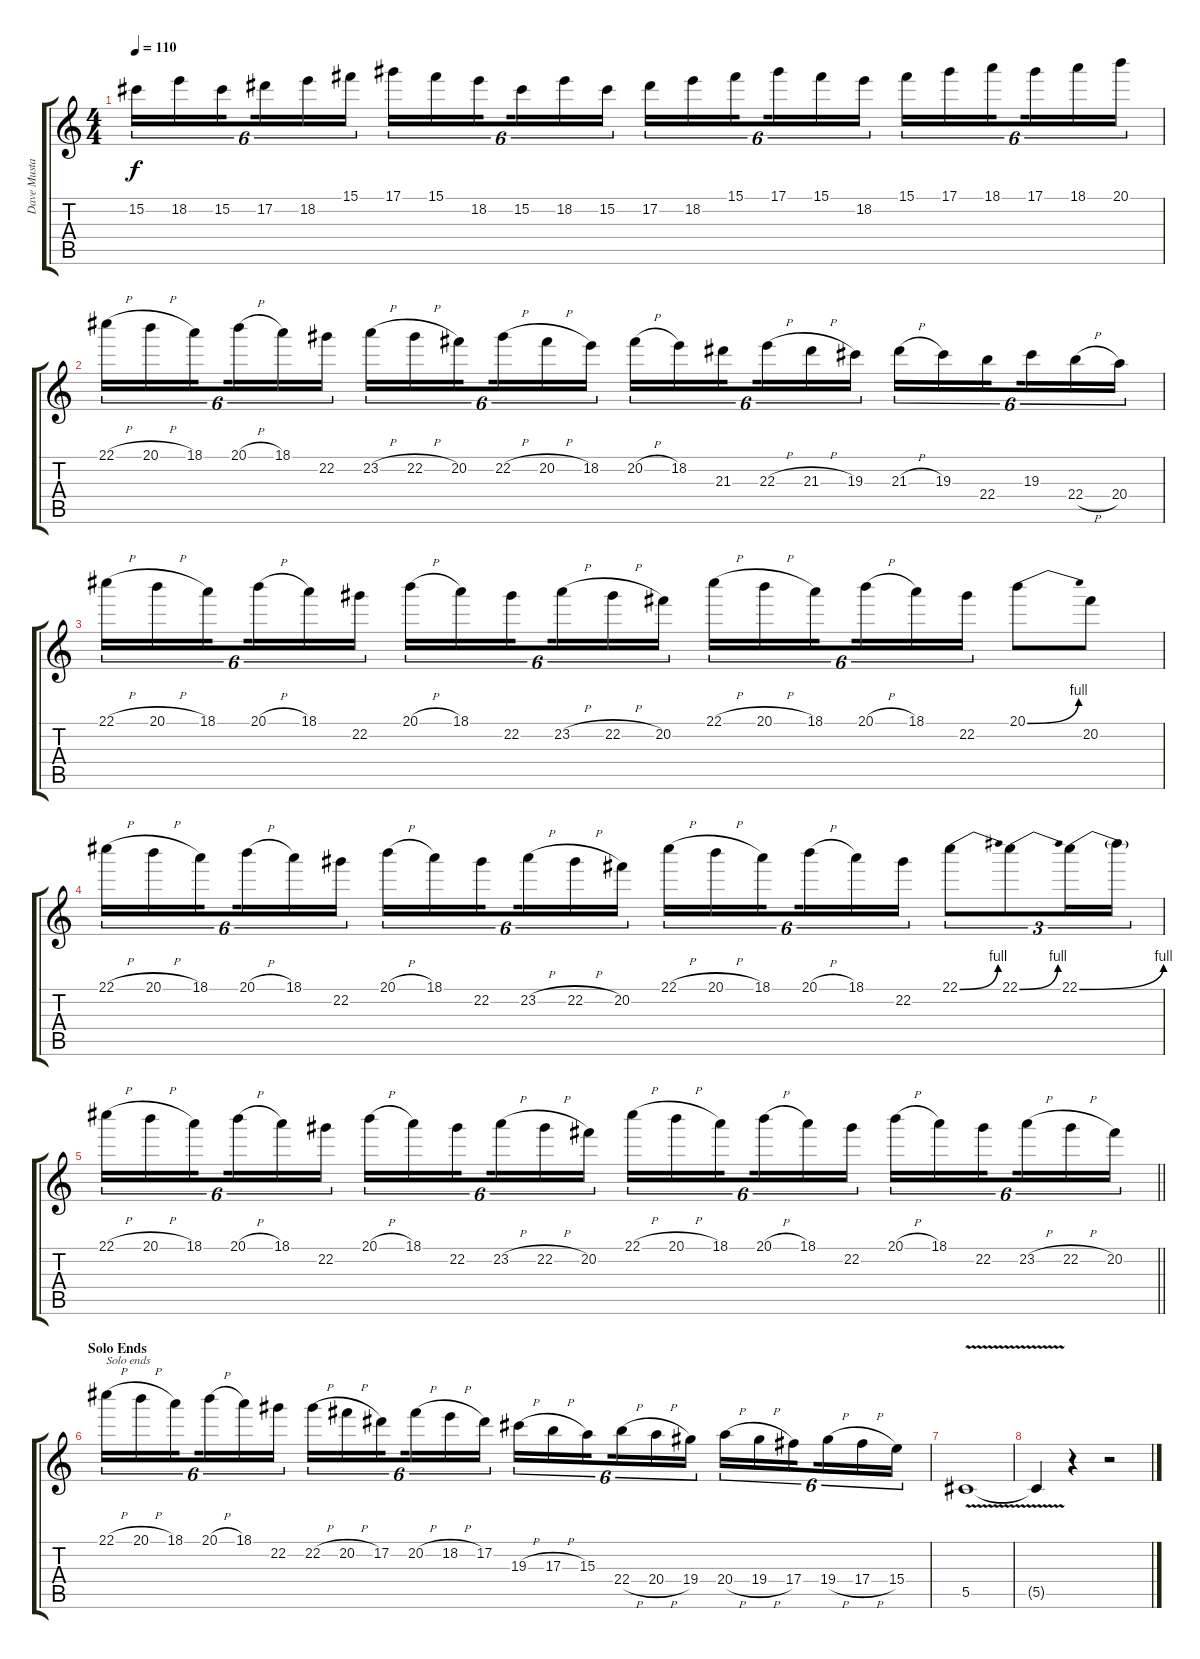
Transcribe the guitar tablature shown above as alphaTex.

\track ("Dave Mustaine Solo" "Dave Musta") {instrument distortionguitar}
\staff {score tabs}
\tuning (Eb4 Bb3 Gb3 Db3 Ab2 Eb2) {hide}
\ts (4 4)
\tempo 110
\clef g2
\ks c
15.2.16{tu (6 4) dy f} 18.2.16{tu (6 4)} 15.2.16{tu (6 4) beam splitsecondary} 17.2.16{tu (6 4)} 18.2.16{tu (6 4)} 15.1.16{tu (6 4)} 17.1.16{tu (6 4)} 15.1.16{tu (6 4)} 18.2.16{tu (6 4) beam splitsecondary} 15.2.16{tu (6 4)} 18.2.16{tu (6 4)} 15.2.16{tu (6 4)} 17.2.16{tu (6 4)} 18.2.16{tu (6 4)} 15.1.16{tu (6 4) beam splitsecondary} 17.1.16{tu (6 4)} 15.1.16{tu (6 4)} 18.2.16{tu (6 4)} 15.1.16{tu (6 4)} 17.1.16{tu (6 4)} 18.1.16{tu (6 4) beam splitsecondary} 17.1.16{tu (6 4)} 18.1.16{tu (6 4)} 20.1.16{tu (6 4)} |
22.1{h}.16{tu (6 4)} 20.1{h}.16{tu (6 4)} 18.1.16{tu (6 4) beam splitsecondary} 20.1{h}.16{tu (6 4)} 18.1.16{tu (6 4)} 22.2.16{tu (6 4)} 23.2{h}.16{tu (6 4)} 22.2{h}.16{tu (6 4)} 20.2.16{tu (6 4) beam splitsecondary} 22.2{h}.16{tu (6 4)} 20.2{h}.16{tu (6 4)} 18.2.16{tu (6 4)} 20.2{h}.16{tu (6 4)} 18.2.16{tu (6 4)} 21.3.16{tu (6 4) beam splitsecondary} 22.3{h}.16{tu (6 4)} 21.3{h}.16{tu (6 4)} 19.3.16{tu (6 4)} 21.3{h}.16{tu (6 4)} 19.3.16{tu (6 4)} 22.4.16{tu (6 4) beam splitsecondary} 19.3.16{tu (6 4)} 22.4{h}.16{tu (6 4)} 20.4.16{tu (6 4)} |
22.1{h}.16{tu (6 4)} 20.1{h}.16{tu (6 4)} 18.1.16{tu (6 4) beam splitsecondary} 20.1{h}.16{tu (6 4)} 18.1.16{tu (6 4)} 22.2.16{tu (6 4)} 20.1{h}.16{tu (6 4)} 18.1.16{tu (6 4)} 22.2.16{tu (6 4) beam splitsecondary} 23.2{h}.16{tu (6 4)} 22.2{h}.16{tu (6 4)} 20.2.16{tu (6 4)} 22.1{h}.16{tu (6 4)} 20.1{h}.16{tu (6 4)} 18.1.16{tu (6 4) beam splitsecondary} 20.1{h}.16{tu (6 4)} 18.1.16{tu (6 4)} 22.2.16{tu (6 4)} 20.1{be (bend 0 0 60 4)}.8 20.2.8 |
22.1{h}.16{tu (6 4)} 20.1{h}.16{tu (6 4)} 18.1.16{tu (6 4) beam splitsecondary} 20.1{h}.16{tu (6 4)} 18.1.16{tu (6 4)} 22.2.16{tu (6 4)} 20.1{h}.16{tu (6 4)} 18.1.16{tu (6 4)} 22.2.16{tu (6 4) beam splitsecondary} 23.2{h}.16{tu (6 4)} 22.2{h}.16{tu (6 4)} 20.2.16{tu (6 4)} 22.1{h}.16{tu (6 4)} 20.1{h}.16{tu (6 4)} 18.1.16{tu (6 4) beam splitsecondary} 20.1{h}.16{tu (6 4)} 18.1.16{tu (6 4)} 22.2.16{tu (6 4)} 22.1{be (bend 0 0 60 4)}.8{tu (3 2)} 22.1{be (bend 0 0 60 4)}.8{tu (3 2)} 22.1{be (bend 0 0 60 4)}.16{tu (3 2)} 22.1{t}.16{tu (3 2)} |
\barLineRight lightlight
22.1{h}.16{tu (6 4)} 20.1{h}.16{tu (6 4)} 18.1.16{tu (6 4) beam splitsecondary} 20.1{h}.16{tu (6 4)} 18.1.16{tu (6 4)} 22.2.16{tu (6 4)} 20.1{h}.16{tu (6 4)} 18.1.16{tu (6 4)} 22.2.16{tu (6 4) beam splitsecondary} 23.2{h}.16{tu (6 4)} 22.2{h}.16{tu (6 4)} 20.2.16{tu (6 4)} 22.1{h}.16{tu (6 4)} 20.1{h}.16{tu (6 4)} 18.1.16{tu (6 4) beam splitsecondary} 20.1{h}.16{tu (6 4)} 18.1.16{tu (6 4)} 22.2.16{tu (6 4)} 20.1{h}.16{tu (6 4)} 18.1.16{tu (6 4)} 22.2.16{tu (6 4) beam splitsecondary} 23.2{h}.16{tu (6 4)} 22.2{h}.16{tu (6 4)} 20.2.16{tu (6 4)} |
\section ("" "Solo Ends")
22.1{h}.16{tu (6 4) txt "Solo ends"} 20.1{h}.16{tu (6 4)} 18.1.16{tu (6 4) beam splitsecondary} 20.1{h}.16{tu (6 4)} 18.1.16{tu (6 4)} 22.2.16{tu (6 4)} 22.2{h}.16{tu (6 4)} 20.2{h}.16{tu (6 4)} 17.2.16{tu (6 4) beam splitsecondary} 20.2{h}.16{tu (6 4)} 18.2{h}.16{tu (6 4)} 17.2.16{tu (6 4)} 19.3{h}.16{tu (6 4)} 17.3{h}.16{tu (6 4)} 15.3.16{tu (6 4) beam splitsecondary} 22.4{h}.16{tu (6 4)} 20.4{h}.16{tu (6 4)} 19.4.16{tu (6 4)} 20.4{h}.16{tu (6 4)} 19.4{h}.16{tu (6 4)} 17.4.16{tu (6 4) beam splitsecondary} 19.4{h}.16{tu (6 4)} 17.4{h}.16{tu (6 4)} 15.4.16{tu (6 4)} |
5.5{v}.1 |
5.5{t}.4 r.4 r.2
